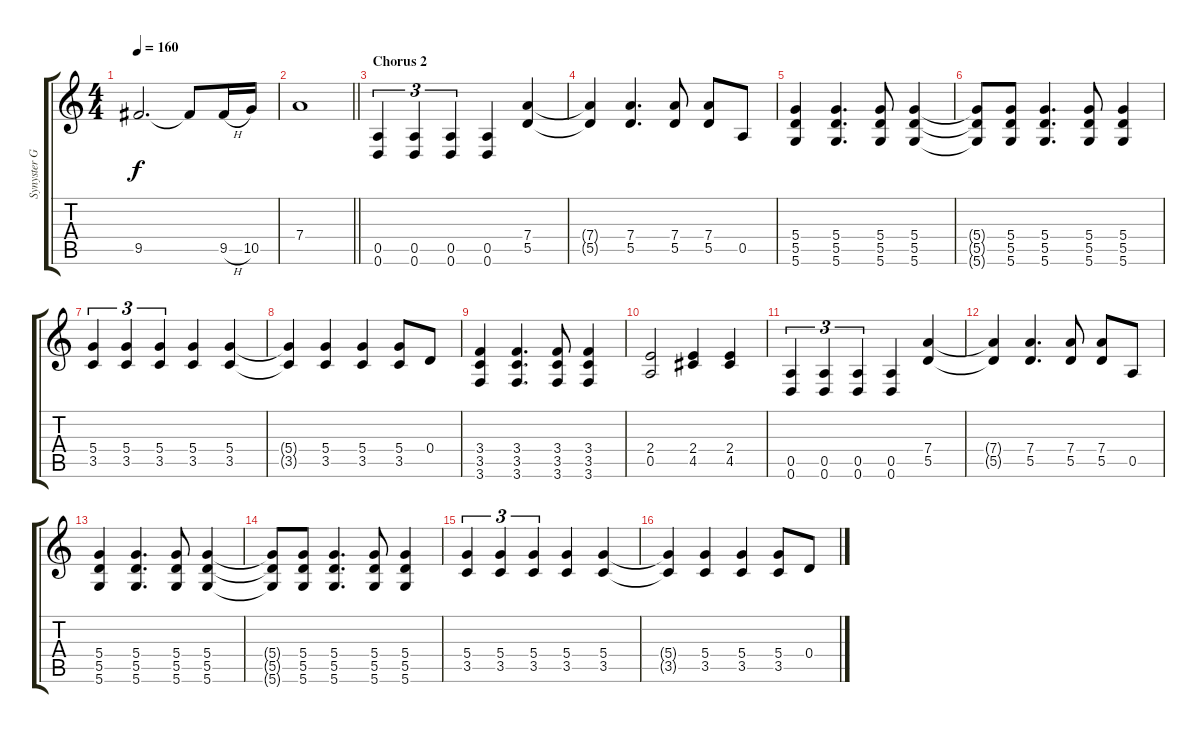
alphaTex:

\track ("Synyster Gates Lead Guitar" "Synyster G") {instrument distortionguitar}
\staff {score tabs}
\tuning (E4 B3 G3 D3 A2 D2) {hide}
\ts (4 4)
\tempo 160
\clef g2
\ks c
9.5.2{d dy f} 9.5{t}.8 9.5{h}.16 10.5.16 |
\barLineRight lightlight
7.4.1 |
\section ("" "Chorus 2")
(0.5 0.6).4{tu (3 2)} (0.5 0.6).4{tu (3 2)} (0.5 0.6).4{tu (3 2)} (0.5 0.6).4 (7.4 5.5).4 |
(7.4{t} 5.5{t}).4 (7.4 5.5).4{d} (7.4 5.5).8 (7.4 5.5).8 0.5.8 |
(5.4 5.5 5.6).4 (5.4 5.5 5.6).4{d} (5.4 5.5 5.6).8 (5.4 5.5 5.6).4 |
(5.4{t} 5.5{t} 5.6{t}).8 (5.4 5.5 5.6).8 (5.4 5.5 5.6).4{d} (5.4 5.5 5.6).8 (5.4 5.5 5.6).4 |
(5.4 3.5).4{tu (3 2)} (5.4 3.5).4{tu (3 2)} (5.4 3.5).4{tu (3 2)} (5.4 3.5).4 (5.4 3.5).4 |
(5.4{t} 3.5{t}).4 (5.4 3.5).4 (5.4 3.5).4 (5.4 3.5).8 0.4.8 |
(3.4 3.5 3.6).4 (3.4 3.5 3.6).4{d} (3.4 3.5 3.6).8 (3.4 3.5 3.6).4 |
(2.4 0.5).2 (2.4 4.5).4 (2.4 4.5).4 |
(0.5 0.6).4{tu (3 2)} (0.5 0.6).4{tu (3 2)} (0.5 0.6).4{tu (3 2)} (0.5 0.6).4 (7.4 5.5).4 |
(7.4{t} 5.5{t}).4 (7.4 5.5).4{d} (7.4 5.5).8 (7.4 5.5).8 0.5.8 |
(5.4 5.5 5.6).4 (5.4 5.5 5.6).4{d} (5.4 5.5 5.6).8 (5.4 5.5 5.6).4 |
(5.4{t} 5.5{t} 5.6{t}).8 (5.4 5.5 5.6).8 (5.4 5.5 5.6).4{d} (5.4 5.5 5.6).8 (5.4 5.5 5.6).4 |
(5.4 3.5).4{tu (3 2)} (5.4 3.5).4{tu (3 2)} (5.4 3.5).4{tu (3 2)} (5.4 3.5).4 (5.4 3.5).4 |
(5.4{t} 3.5{t}).4 (5.4 3.5).4 (5.4 3.5).4 (5.4 3.5).8 0.4.8
